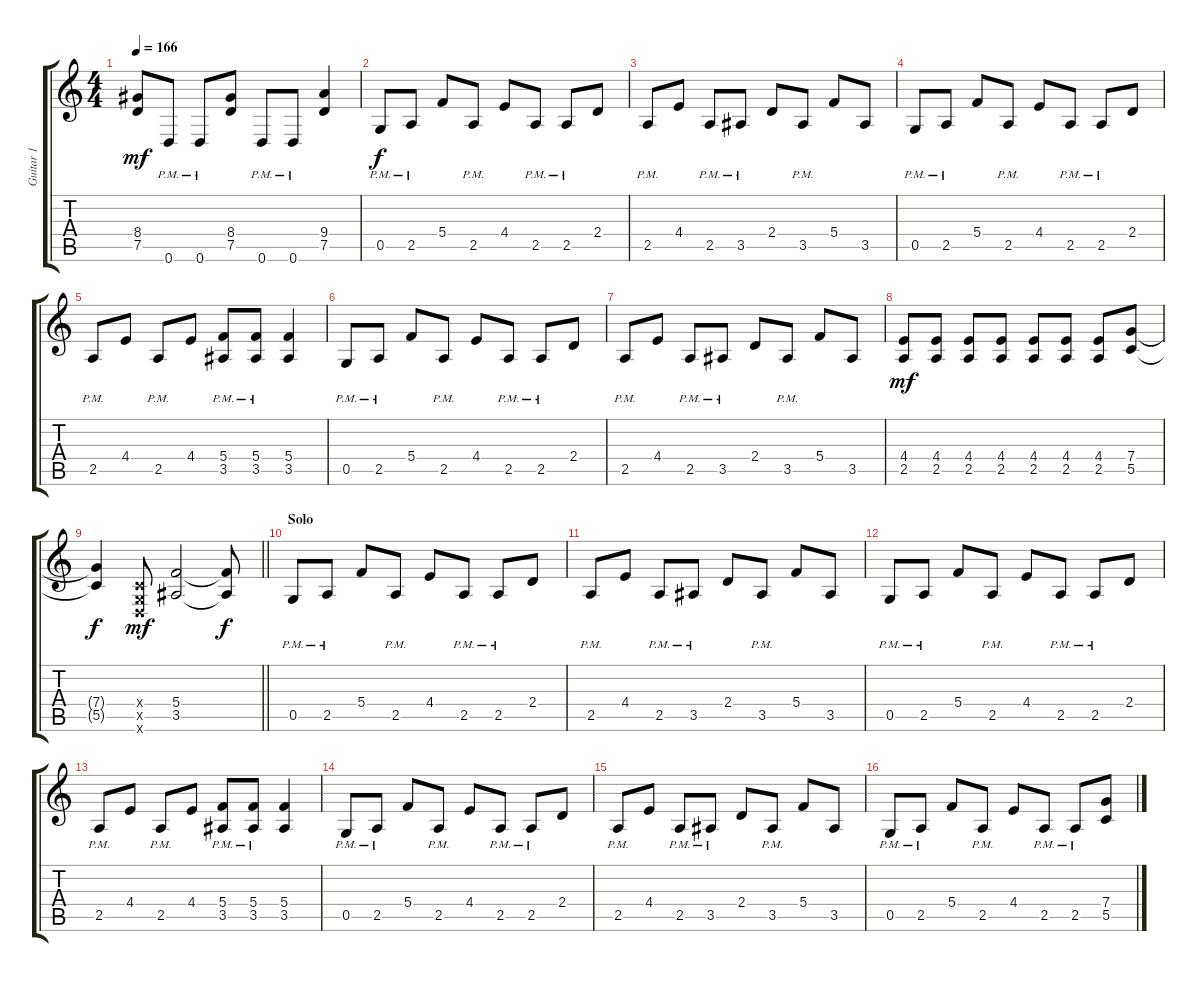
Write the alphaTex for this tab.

\track ("Guitar 1" "Guitar 1") {instrument distortionguitar}
\staff {score tabs}
\tuning (D4 A3 F3 C3 G2 D2) {hide}
\ts (4 4)
\tempo 166
\clef g2
\ks c
(8.4 7.5).8{dy mf} 0.6{pm}.8 0.6{pm}.8 (8.4 7.5).8 0.6{pm}.8 0.6{pm}.8 (9.4 7.5).4 |
0.5{pm}.8{dy f} 2.5{pm}.8 5.4.8 2.5{pm}.8 4.4.8 2.5{pm}.8 2.5{pm}.8 2.4.8 |
2.5{pm}.8 4.4.8 2.5{pm}.8 3.5{pm}.8 2.4.8 3.5{pm}.8 5.4.8 3.5.8 |
0.5{pm}.8 2.5{pm}.8 5.4.8 2.5{pm}.8 4.4.8 2.5{pm}.8 2.5{pm}.8 2.4.8 |
2.5{pm}.8 4.4.8 2.5{pm}.8 4.4.8 (5.4{pm} 3.5{pm}).8 (5.4{pm} 3.5{pm}).8 (5.4 3.5).4 |
0.5{pm}.8 2.5{pm}.8 5.4.8 2.5{pm}.8 4.4.8 2.5{pm}.8 2.5{pm}.8 2.4.8 |
2.5{pm}.8 4.4.8 2.5{pm}.8 3.5{pm}.8 2.4.8 3.5{pm}.8 5.4.8 3.5.8 |
(4.4 2.5).8{dy mf} (4.4 2.5).8 (4.4 2.5).8 (4.4 2.5).8 (4.4 2.5).8 (4.4 2.5).8 (4.4 2.5).8 (7.4 5.5).8 |
\barLineRight lightlight
(7.4{t} 5.5{t}).4{dy f} (0.4{x} 0.5{x} 0.6{x}).8{dy mf} (5.4 3.5).2 (5.4{t} 3.5{t}).8{dy f} |
\section ("" "Solo")
0.5{pm}.8 2.5{pm}.8 5.4.8 2.5{pm}.8 4.4.8 2.5{pm}.8 2.5{pm}.8 2.4.8 |
2.5{pm}.8 4.4.8 2.5{pm}.8 3.5{pm}.8 2.4.8 3.5{pm}.8 5.4.8 3.5.8 |
0.5{pm}.8 2.5{pm}.8 5.4.8 2.5{pm}.8 4.4.8 2.5{pm}.8 2.5{pm}.8 2.4.8 |
2.5{pm}.8 4.4.8 2.5{pm}.8 4.4.8 (5.4{pm} 3.5{pm}).8 (5.4{pm} 3.5{pm}).8 (5.4 3.5).4 |
0.5{pm}.8 2.5{pm}.8 5.4.8 2.5{pm}.8 4.4.8 2.5{pm}.8 2.5{pm}.8 2.4.8 |
2.5{pm}.8 4.4.8 2.5{pm}.8 3.5{pm}.8 2.4.8 3.5{pm}.8 5.4.8 3.5.8 |
0.5{pm}.8 2.5{pm}.8 5.4.8 2.5{pm}.8 4.4.8 2.5{pm}.8 2.5{pm}.8 (7.4 5.5).8
